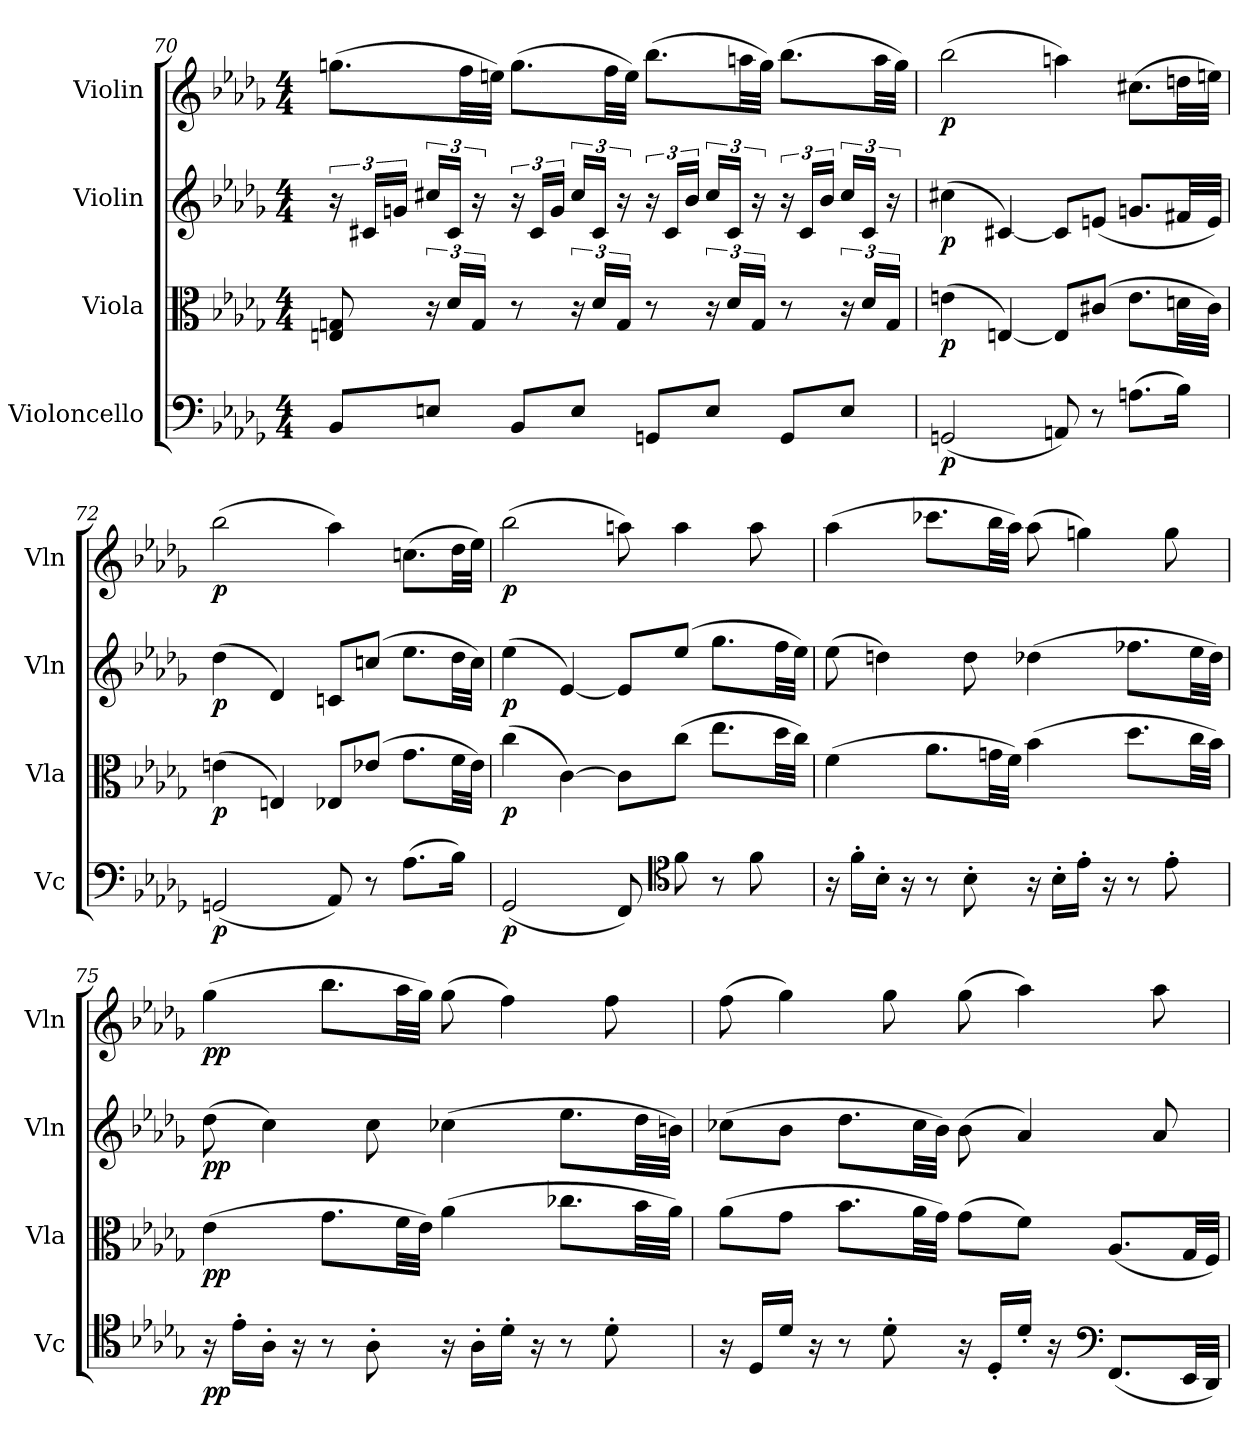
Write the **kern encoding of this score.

**kern	**dynam	**kern	**dynam	**kern	**dynam	**kern	**dynam
*part4	*part4	*part3	*part3	*part2	*part2	*part1	*part1
*staff4	*staff4	*staff3	*staff3	*staff2	*staff2	*staff1	*staff1
*I"Violoncello	*	*I"Viola	*	*I"Violin	*	*I"Violin	*
*I'Vc	*	*I'Vla	*	*I'Vln	*	*I'Vln	*
*clefF4	*	*clefC3	*	*clefG2	*	*clefG2	*
*k[b-e-a-d-g-]	*	*k[b-e-a-d-g-]	*	*k[b-e-a-d-g-]	*	*k[b-e-a-d-g-]	*
*M4/4	*	*M4/4	*	*M4/4	*	*M4/4	*
=70	=70	=70	=70	=70	=70	=70	=70
8BB-/L	.	8En/ 8Gn/	.	24r	.	(8.ggn\L	.
.	.	.	.	24c#X/LL	.	.	.
.	.	.	.	24gn/JJ	.	.	.
8En/J	.	24r	.	24cc#X/LL	.	.	.
.	.	24d-/LL	.	24c#/JJ	.	.	.
.	.	.	.	.	.	32ff\LL	.
.	.	24G/JJ	.	24r	.	.	.
.	.	.	.	.	.	32een\JJJ)	.
8BB-/L	.	8r	.	24r	.	(8.gg\L	.
.	.	.	.	24c#/LL	.	.	.
.	.	.	.	24g/JJ	.	.	.
8E/J	.	24r	.	24cc#/LL	.	.	.
.	.	24d-/LL	.	24c#/JJ	.	.	.
.	.	.	.	.	.	32ff\LL	.
.	.	24G/JJ	.	24r	.	.	.
.	.	.	.	.	.	32ee\JJJ)	.
8GGn/L	.	8r	.	24r	.	(8.bb-\L	.
.	.	.	.	24c#/LL	.	.	.
.	.	.	.	24b-/JJ	.	.	.
8E/J	.	24r	.	24cc#/LL	.	.	.
.	.	24d-/LL	.	24c#/JJ	.	.	.
.	.	.	.	.	.	32aan\LL	.
.	.	24G/JJ	.	24r	.	.	.
.	.	.	.	.	.	32gg\JJJ)	.
8GG/L	.	8r	.	24r	.	(8.bb-\L	.
.	.	.	.	24c#/LL	.	.	.
.	.	.	.	24b-/JJ	.	.	.
8E/J	.	24r	.	24cc#/LL	.	.	.
.	.	24d-/LL	.	24c#/JJ	.	.	.
.	.	.	.	.	.	32aa\LL	.
.	.	24G/JJ	.	24r	.	.	.
.	.	.	.	.	.	32gg\JJJ)	.
=71	=71	=71	=71	=71	=71	=71	=71
(2GGn/	p	(4en\	p	(4cc#X\	p	(2bb-\	p
.	.	[4En/)	.	[4c#X/)	.	.	.
8AAn/)	.	8E/L]	.	8c#/L]	.	4aan\)	.
8r	.	(8c#X/J	.	(8en/J	.	.	.
(8.An\L	.	8.e\L	.	8.gn/L	.	(8.cc#X\L	.
16B-\Jk)	.	32dn\LL	.	32f#X/LL	.	32ddn\LL	.
.	.	32c#\JJJ)	.	32e/JJJ)	.	32een\JJJ)	.
=72	=72	=72	=72	=72	=72	=72	=72
(2GGn/	p	(4en\	p	(4dd-\	p	(2bb-\	p
.	.	4En/)	.	4d-/)	.	.	.
8AA-/)	.	8E-X/L	.	8cn/L	.	4aa-\)	.
8r	.	(8e-X\J	.	(8ccn/J	.	.	.
(8.A-\L	.	8.g-\L	.	8.ee-\L	.	(8.ccn\L	.
16B-\Jk)	.	32f\LL	.	32dd-\LL	.	32dd-\LL	.
.	.	32e-\JJJ)	.	32cc\JJJ)	.	32ee-\JJJ)	.
=73	=73	=73	=73	=73	=73	=73	=73
(2GG-/	p	(4cc\	p	(4ee-\	p	(2bb-\	p
.	.	[4c\)	.	[4e-/)	.	.	.
8FF/)	.	8c\L]	.	8e-/L]	.	8aan\)	.
*clefC4	*	*	*	*	*	*	*
8f\	.	(8cc\J	.	(8ee-\J	.	4aa\	.
8r	.	8.ee-\L	.	8.gg-\L	.	.	.
8f\	.	.	.	.	.	8aa\	.
.	.	32dd-\LL	.	32ff\LL	.	.	.
.	.	32cc\JJJ)	.	32ee-\JJJ)	.	.	.
=74	=74	=74	=74	=74	=74	=74	=74
16r	.	(4f\	.	(8ee-\	.	(4aa-\	.
16f'\LL	.	.	.	.	.	.	.
16B-'\JJ	.	.	.	4ddn\)	.	.	.
16r	.	.	.	.	.	.	.
8r	.	8.a-\L	.	.	.	8.ccc-X\L	.
8B-'\	.	.	.	8dd\	.	.	.
.	.	32gn\LL	.	.	.	32bb-\LL	.
.	.	32f\JJJ)	.	.	.	32aa-\JJJ)	.
16r	.	(4b-\	.	(4dd-X\	.	(8aa-\	.
16B-'\LL	.	.	.	.	.	.	.
16e-'\JJ	.	.	.	.	.	4ggn\)	.
16r	.	.	.	.	.	.	.
8r	.	8.dd-\L	.	8.ff-X\L	.	.	.
8e-'\	.	.	.	.	.	8gg\	.
.	.	32cc\LL	.	32ee-\LL	.	.	.
.	.	32b-\JJJ)	.	32dd-\JJJ)	.	.	.
=75	=75	=75	=75	=75	=75	=75	=75
16r	pp	(4e-\	pp	(8dd-\	pp	(4gg-\	pp
16e-'\LL	.	.	.	.	.	.	.
16A-'\JJ	.	.	.	4cc\)	.	.	.
16r	.	.	.	.	.	.	.
8r	.	8.g-\L	.	.	.	8.bb-\L	.
8A-'\	.	.	.	8cc\	.	.	.
.	.	32f\LL	.	.	.	32aa-\LL	.
.	.	32e-\JJJ)	.	.	.	32gg-\JJJ)	.
16r	.	(4a-\	.	(4cc-X\	.	(8gg-\	.
16A-'\LL	.	.	.	.	.	.	.
16d-'\JJ	.	.	.	.	.	4ff\)	.
16r	.	.	.	.	.	.	.
8r	.	8.cc-X\L	.	8.ee-\L	.	.	.
8d-'\	.	.	.	.	.	8ff\	.
.	.	32b-\LL	.	32dd-\LL	.	.	.
.	.	32a-\JJJ)	.	32bn\JJJ)	.	.	.
=76	=76	=76	=76	=76	=76	=76	=76
16r	.	(8a-\L	.	(8cc-X\L	.	(8ff\	.
16D-/LL	.	.	.	.	.	.	.
16d-/JJ	.	8g-\J	.	8b-\J	.	4gg-\)	.
16r	.	.	.	.	.	.	.
8r	.	8.b-\L	.	8.dd-\L	.	.	.
8d-'\	.	.	.	.	.	8gg-\	.
.	.	32a-\LL	.	32cc-\LL	.	.	.
.	.	32g-\JJJ)	.	32b-\JJJ)	.	.	.
16r	.	(8g-\L	.	(8b-\	.	(8gg-\	.
16D-'/LL	.	.	.	.	.	.	.
16d-'/JJ	.	8f\J)	.	4a-/)	.	4aa-\)	.
16r	.	.	.	.	.	.	.
*clefF4	*	*	*	*	*	*	*
(8.FF/L	.	(8.A-/L	.	.	.	.	.
.	.	.	.	8a-/	.	8aa-\	.
32EE-/LL	.	32G-/LL	.	.	.	.	.
32DD-/JJJ)	.	32F/JJJ)	.	.	.	.	.
=	=	=	=	=	=	=	=
*-	*-	*-	*-	*-	*-	*-	*-
